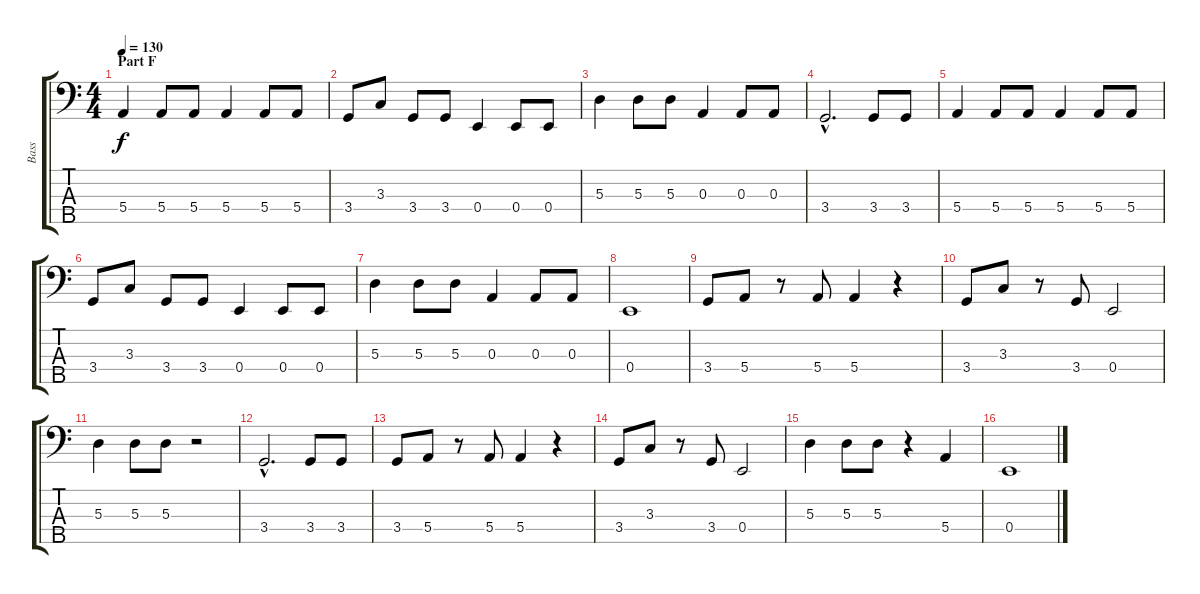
\track ("Bass" "Bass") {instrument electricbasspick}
\staff {score tabs}
\tuning (G2 D2 A1 E1 B0) {hide}
\ts (4 4)
\section ("" "Part F")
\tempo 130
\clef f4
\ks c
5.4.4{dy f} 5.4.8 5.4.8 5.4.4 5.4.8 5.4.8 |
3.4.8 3.3.8 3.4.8 3.4.8 0.4.4 0.4.8 0.4.8 |
5.3.4 5.3.8 5.3.8 0.3.4 0.3.8 0.3.8 |
3.4{hac}.2{d} 3.4.8 3.4.8 |
5.4.4 5.4.8 5.4.8 5.4.4 5.4.8 5.4.8 |
3.4.8 3.3.8 3.4.8 3.4.8 0.4.4 0.4.8 0.4.8 |
5.3.4 5.3.8 5.3.8 0.3.4 0.3.8 0.3.8 |
0.4.1 |
3.4.8 5.4.8 r.8 5.4.8 5.4.4 r.4 |
3.4.8 3.3.8 r.8 3.4.8 0.4.2 |
5.3.4 5.3.8 5.3.8 r.2 |
3.4{hac}.2{d} 3.4.8 3.4.8 |
3.4.8 5.4.8 r.8 5.4.8 5.4.4 r.4 |
3.4.8 3.3.8 r.8 3.4.8 0.4.2 |
5.3.4 5.3.8 5.3.8 r.4 5.4.4 |
0.4.1
